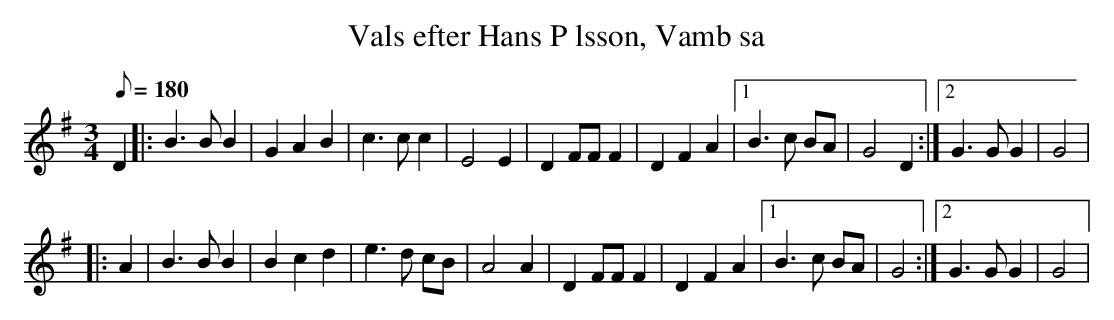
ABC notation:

X:1
T:Vals efter Hans P lsson, Vamb sa
M:3/4
L:1/8
Q:180
K:G
O:Blekinge
D2 |: B3 B B2 | G2 A2 B2 | c3 c c2 | E4 E2 | D2 FF F2 | D2 F2 A2 |1 B3 c BA | G4 D2 :|2G3 G G2 | G4 |
|: A2 | B3 B B2 | B2 c2 d2 | e3 d cB | A4 A2 | D2 FF F2 | D2 F2 A2 |1 B3 c BA | G4 :|2 G3 G G2 | G4 |
